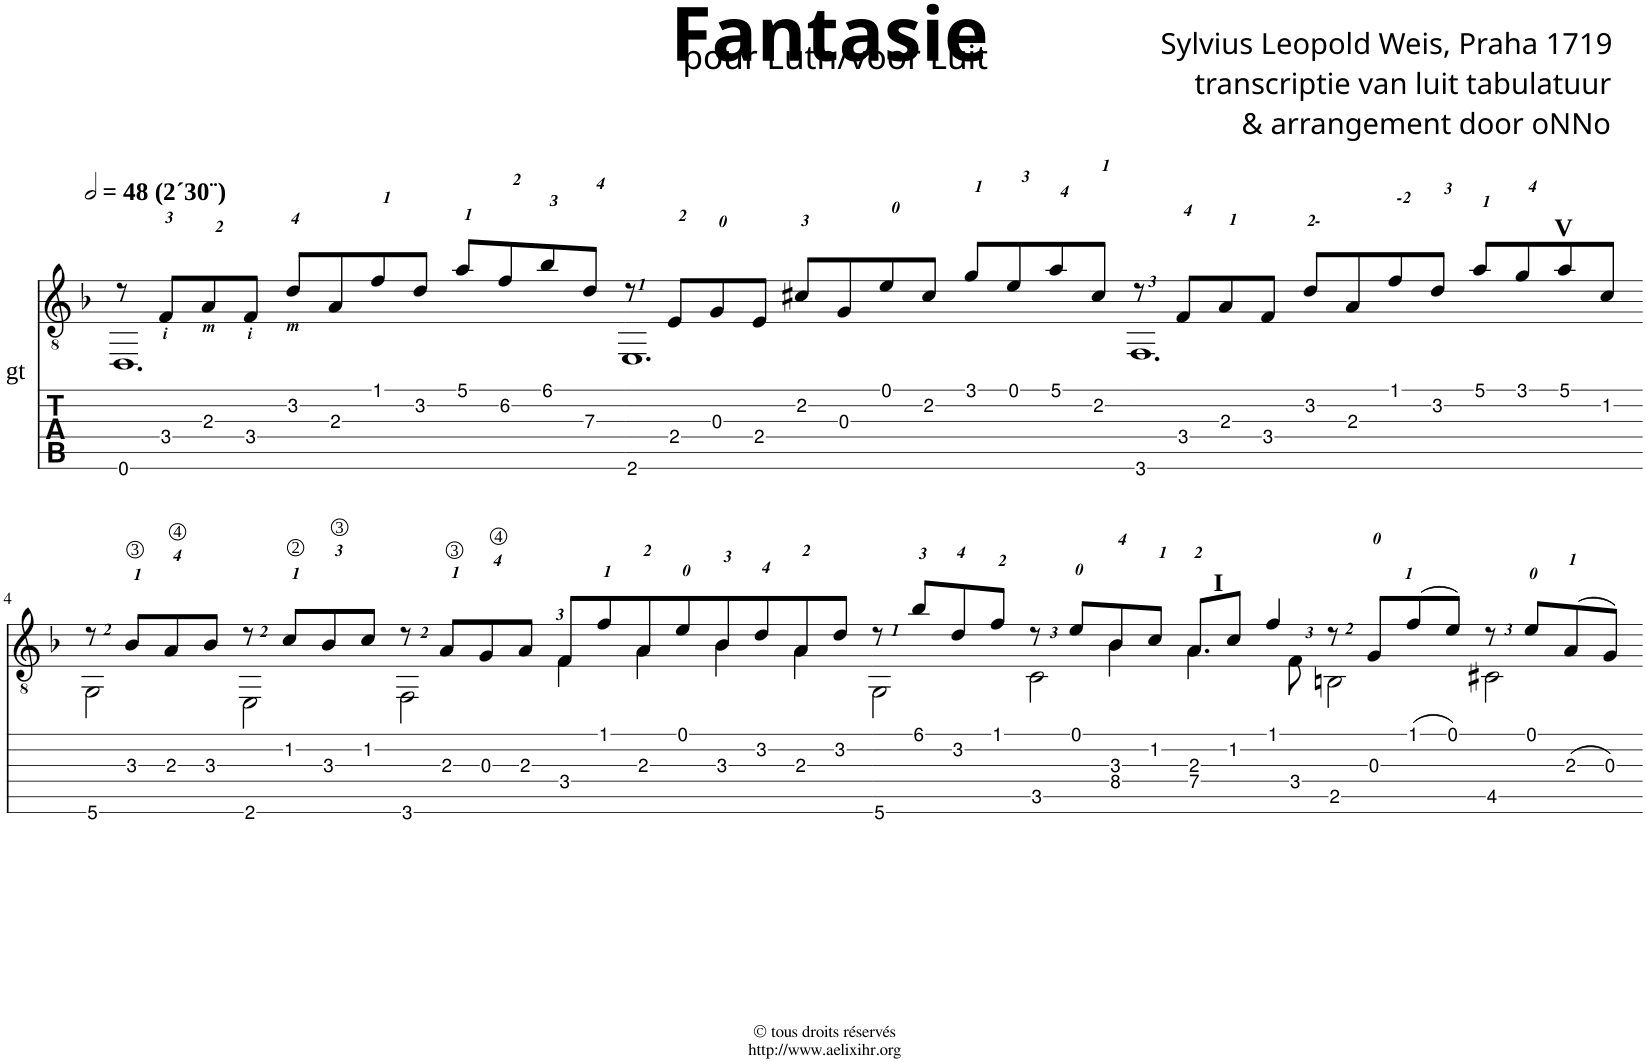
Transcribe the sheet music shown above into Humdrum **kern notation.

**kern	**kern
*part1	*part1
*staff2	*staff1
*I"gt	*
*stria6	*
*	*clefGv2
*k[b-]	*k[b-]
*M3/2	*M3/2
*MM96	*MM96
=1	=1
*^	*^
!	!	!LO:TX:a:B:t=(2´30¨)	!
8r	1.DD	8r	1.DD
8FL	.	8F/L	.
8A	.	8A/	.
8FJ	.	8F/J	.
8dL	.	8d/L	.
8A	.	8A/	.
8f	.	8f/	.
8dJ	.	8d/J	.
8aL	.	8a/L	.
8f	.	8f/	.
8b-	.	8b-/	.
8dJ	.	8d/J	.
=2-	=2-	=2-	=2-
8r	1.EE	8r	1.EE
8EL	.	8E/L	.
8G	.	8G/	.
8EJ	.	8E/J	.
8c#XL	.	8c#X/L	.
8G	.	8G/	.
8e	.	8e/	.
8c#J	.	8c#/J	.
8gL	.	8g/L	.
8e	.	8e/	.
8a	.	8a/	.
8c#J	.	8c#/J	.
=3-	=3-	=3-	=3-
8r	1.FF	8r	1.FF
8FL	.	8F/L	.
8A	.	8A/	.
8FJ	.	8F/J	.
8dL	.	8d/L	.
8A	.	8A/	.
8f	.	8f/	.
8dJ	.	8d/J	.
8aL	.	8a/L	.
8g	.	8g/	.
!	!	!LO:TX:a:B:t=V	!
8a	.	8a/	.
8cJ	.	8c/J	.
!!LO:LB:g=z	!!
=4-	=4-	=4-	=4-
*M5/2	*	*M5/2	*
8r	2GG	8r	2GG\
8B-L	.	8B-/L	.
8A	.	8A/	.
8B-J	.	8B-/J	.
8r	2EE	8r	2EE\
8cL	.	8c/L	.
8B-	.	8B-/	.
8cJ	.	8c/J	.
8r	2FF	8r	2FF\
8AL	.	8A/L	.
8G	.	8G/	.
8A	.	8A/J	.
8F	4F	8F/L	4F\
8f	.	8f/	.
8A	4A	8A/	4A\
8e	.	8e/	.
8B-	4B-	8B-/	4B-\
8d	.	8d/	.
8A	4A	8A/	4A\
8dJ	.	8d/J	.
=5-	=5-	=5-	=5-
*	*^	*	*^
8r	2GG	2.ryy	8r	2GG\	2.ryy
8b-L	.	.	8b-/L	.	.
8d	.	.	8d/	.	.
8fJ	.	.	8f/J	.	.
8r	2C	.	8r	2C\	.
8eL	.	.	8e/L	.	.
8B-	.	4B-	8B-/	.	4B-\
8cJ	.	.	8c/J	.	.
!LO:N:head=solid	!	!	!LO:N:head=solid	!	!
8AL	4.A	1ryy	8A/L	4.A\	1ryy
!	!	!	!LO:TX:a:B:t=I	!	!
8cJ	.	.	8c/J	.	.
4f	.	.	4f/	.	.
.	8F	.	.	8F\	.
8r	2BBn	.	8r	2BBn\	.
8GL	.	.	8G/L	.	.
8f	.	.	(8f/	.	.
8eJ	.	.	8e/J)	.	.
8r	2C#X	2ryy	8r	2C#X\	2ryy
8eL	.	.	8e/L	.	.
8A	.	.	(8A/	.	.
8GJ	.	.	8G/J)	.	.
*v	*v	*v	*	*	*
*	*v	*v	*v
=-	=-
*-	*-
